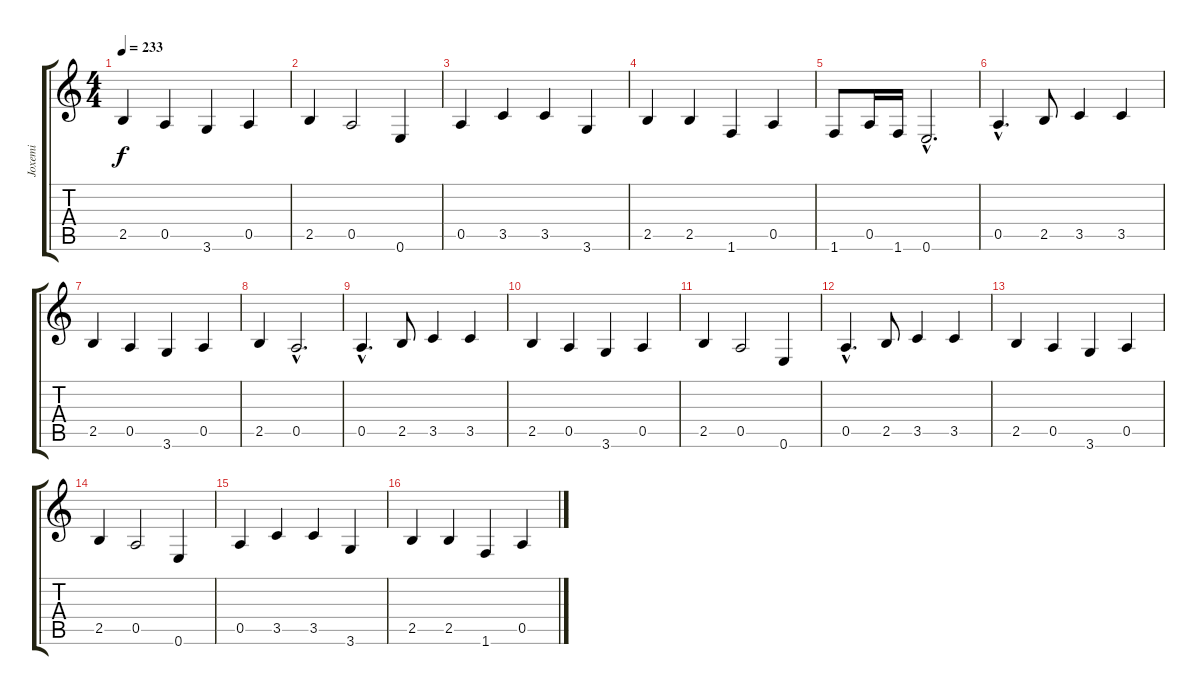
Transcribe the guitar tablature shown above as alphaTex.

\track ("Joxemi" "Joxemi") {instrument overdrivenguitar}
\staff {score tabs}
\tuning (E4 B3 G3 D3 A2 E2) {hide}
\ts (4 4)
\tempo 233
\clef g2
\ks c
2.5.4{dy f} 0.5.4 3.6.4 0.5.4 |
2.5.4 0.5.2 0.6.4 |
0.5.4 3.5.4 3.5.4 3.6.4 |
2.5.4 2.5.4 1.6.4 0.5.4 |
1.6.8 0.5.16 1.6.16 0.6{hac}.2{d} |
0.5{hac}.4{d} 2.5.8 3.5.4 3.5.4 |
2.5.4 0.5.4 3.6.4 0.5.4 |
2.5.4 0.5{hac}.2{d} |
0.5{hac}.4{d} 2.5.8 3.5.4 3.5.4 |
2.5.4 0.5.4 3.6.4 0.5.4 |
2.5.4 0.5.2 0.6.4 |
0.5{hac}.4{d} 2.5.8 3.5.4 3.5.4 |
2.5.4 0.5.4 3.6.4 0.5.4 |
2.5.4 0.5.2 0.6.4 |
0.5.4 3.5.4 3.5.4 3.6.4 |
2.5.4 2.5.4 1.6.4 0.5.4
